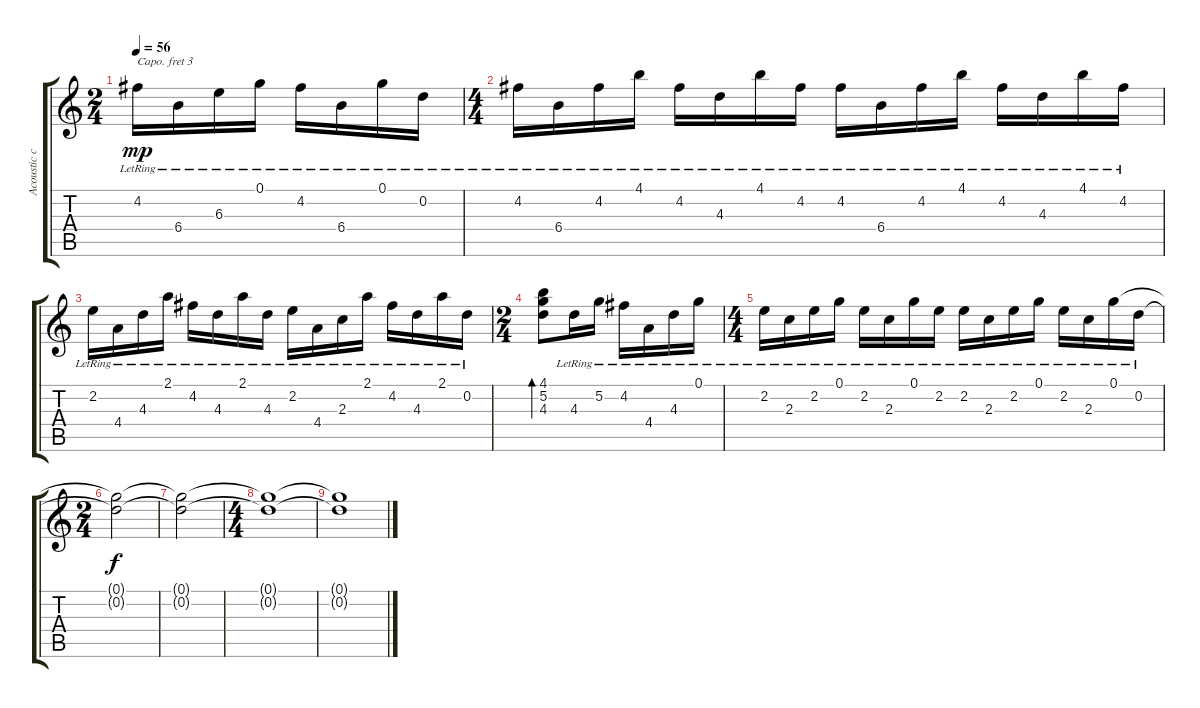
\track ("Acoustic capo 3 (Gilmour)" "Acoustic c") {instrument acousticguitarsteel}
\staff {score tabs}
\capo 3
\tuning (E4 B3 G3 D3 A2 E2) {hide}
\ts (2 4)
\tempo 56
\clef g2
\ks c
4.2{lr}.16{dy mp} 6.4{lr}.16 6.3{lr}.16 0.1{lr}.16 4.2{lr}.16 6.4{lr}.16 0.1{lr}.16 0.2{lr}.16 |
\ts (4 4)
4.2{lr}.16 6.4{lr}.16 4.2{lr}.16 4.1{lr}.16 4.2{lr}.16 4.3{lr}.16 4.1{lr}.16 4.2{lr}.16 4.2{lr}.16 6.4{lr}.16 4.2{lr}.16 4.1{lr}.16 4.2{lr}.16 4.3{lr}.16 4.1{lr}.16 4.2{lr}.16 |
2.2{lr}.16 4.4{lr}.16 4.3{lr}.16 2.1{lr}.16 4.2{lr}.16 4.3{lr}.16 2.1{lr}.16 4.3{lr}.16 2.2{lr}.16 4.4{lr}.16 2.3{lr}.16 2.1{lr}.16 4.2{lr}.16 4.3{lr}.16 2.1{lr}.16 0.2{lr}.16 |
\ts (2 4)
(4.1 5.2 4.3).8{bd 60} 4.3{lr}.16 5.2{lr}.16 4.2{lr}.16 4.4{lr}.16 4.3{lr}.16 0.1{lr}.16 |
\ts (4 4)
2.2{lr}.16 2.3{lr}.16 2.2{lr}.16 0.1{lr}.16 2.2{lr}.16 2.3{lr}.16 0.1{lr}.16 2.2{lr}.16 2.2{lr}.16 2.3{lr}.16 2.2{lr}.16 0.1{lr}.16 2.2{lr}.16 2.3{lr}.16 0.1{lr}.16 0.2{lr}.16 |
\ts (2 4)
(0.1{t} 0.2{t}).2{dy f} |
(0.1{t} 0.2{t}).2 |
\ts (4 4)
(0.1{t} 0.2{t}).1 |
(0.1{t} 0.2{t}).1
